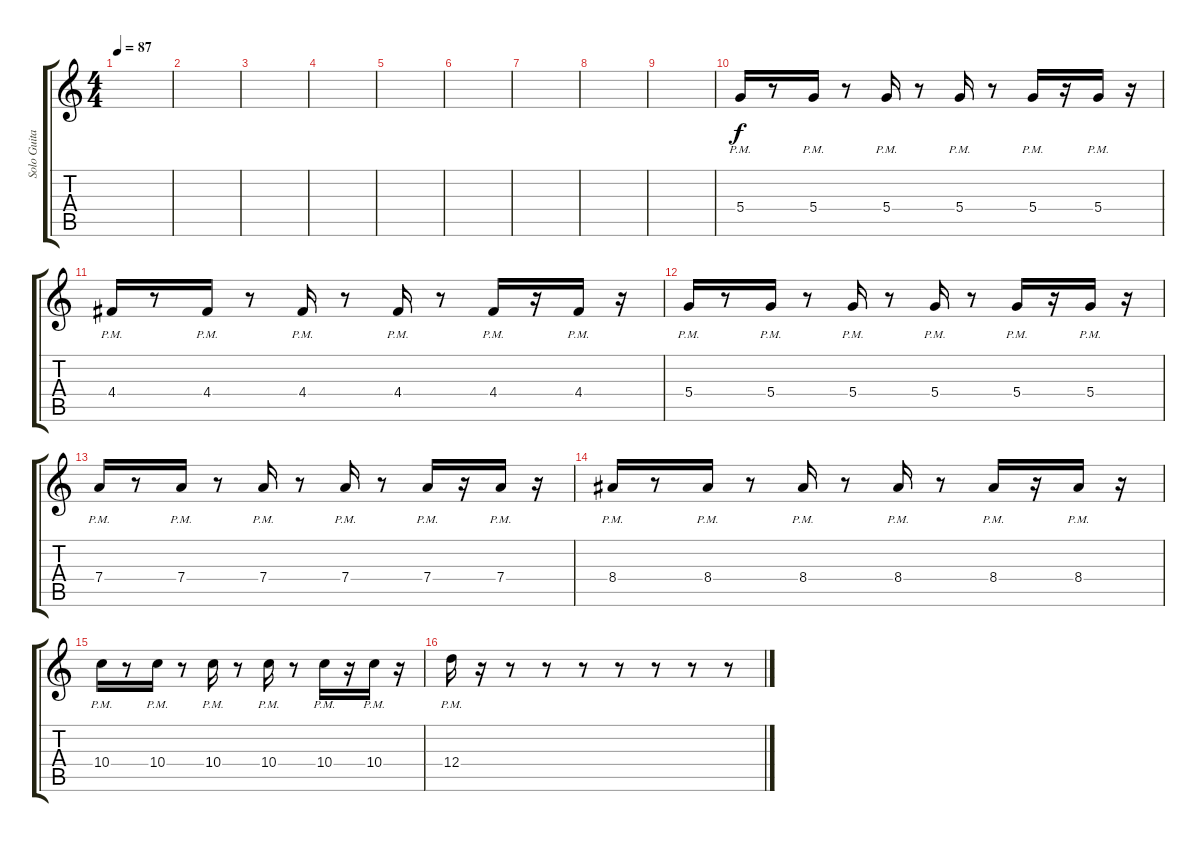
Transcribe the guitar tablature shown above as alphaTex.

\track ("Solo Guitar" "Solo Guita") {instrument electricguitarclean}
\staff {score tabs}
\tuning (E4 B3 G3 D3 A2 E2) {hide}
\ts (4 4)
\tempo 87
\clef g2
\ks c
|
|
|
|
|
|
|
|
|
5.4{pm}.16 r.8 5.4{pm}.16 r.8 5.4{pm}.16 r.8 5.4{pm}.16 r.8 5.4{pm}.16 r.16 5.4{pm}.16 r.16 |
4.4{pm}.16 r.8 4.4{pm}.16 r.8 4.4{pm}.16 r.8 4.4{pm}.16 r.8 4.4{pm}.16 r.16 4.4{pm}.16 r.16 |
5.4{pm}.16 r.8 5.4{pm}.16 r.8 5.4{pm}.16 r.8 5.4{pm}.16 r.8 5.4{pm}.16 r.16 5.4{pm}.16 r.16 |
7.4{pm}.16 r.8 7.4{pm}.16 r.8 7.4{pm}.16 r.8 7.4{pm}.16 r.8 7.4{pm}.16 r.16 7.4{pm}.16 r.16 |
8.4{pm}.16 r.8 8.4{pm}.16 r.8 8.4{pm}.16 r.8 8.4{pm}.16 r.8 8.4{pm}.16 r.16 8.4{pm}.16 r.16 |
10.4{pm}.16 r.8 10.4{pm}.16 r.8 10.4{pm}.16 r.8 10.4{pm}.16 r.8 10.4{pm}.16 r.16 10.4{pm}.16 r.16 |
12.4{pm}.16 r.16 r.8 r.8 r.8 r.8 r.8 r.8 r.8
